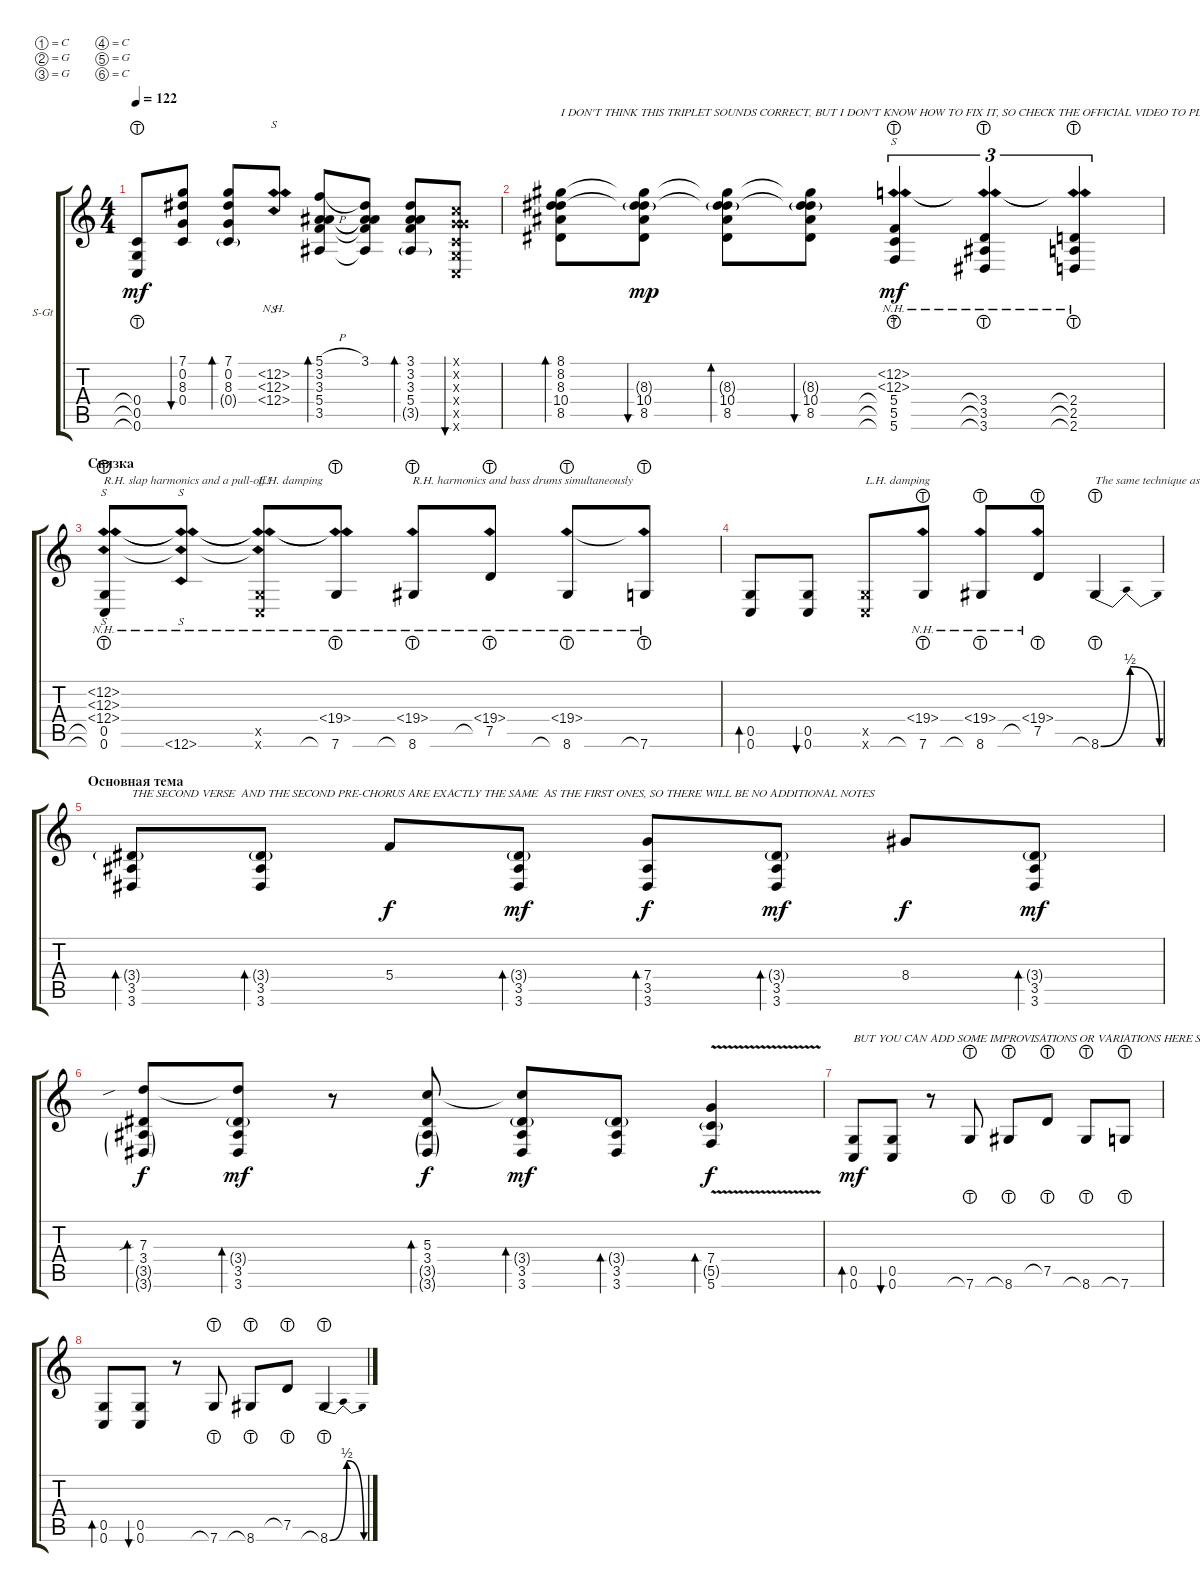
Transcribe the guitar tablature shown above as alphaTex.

\defaultSystemsLayout 4
\bracketExtendMode groupsimilarinstruments
\firstSystemTrackNameOrientation horizontal
\otherSystemsTrackNameOrientation horizontal
\track ("Steel Guitar" "S-Gt") {instrument acousticguitarsteel}
\staff {score tabs}
\tuning (C4 G3 G3 C3 G2 C2)
\ts (4 4)
\tempo 122
\clef g2
\ks c
(0.6{lht} 0.5{lht} 0.4{lht}).8{dy mf} (7.1 8.3 0.2 0.4).8{bu 30} (7.1 8.3 0.2 0.4{g}).8{bd 30} (12.2{nh} 12.3{nh} 12.4{nh}).8{s} (3.5 5.4 3.3 3.2 5.1{h}).8{bd 30} (3.1 3.2{t} 3.3{t} 5.4{t} 3.5{t}).8 (3.5{g} 5.4 3.3 3.2 3.1).8{bd 30} (0.1{x} 0.2{x} 0.3{x} 0.4{x} 0.5{x} 0.6{x}).8{bu 30} |
(8.5 10.4 8.2 8.3 8.1).8{bd 30 txt "I DON'T THINK THIS TRIPLET SOUNDS CORRECT, BUT I DON'T KNOW HOW TO FIX IT, SO CHECK THE OFFICIAL VIDEO TO PLAY IT CORRECTLY!"} (10.4 8.5 8.3{g} 8.1{t} 8.2{t}).8{bu 30 dy mp} (8.5 10.4 8.3{g} 8.2{t} 8.1{t}).8{bd 30} (10.4 8.5 8.3{g} 8.1{t} 8.2{t}).8{bu 30} (12.2{nh} 12.3{nh} 5.4{lht} 5.6{lht} 5.5{lht}).4{s tu (3 2) dy mf} (3.6{lht} 3.5{lht} 3.4{lht} 12.2{nh t} 12.3{nh t}).4{tu (3 2)} (2.6{lht} 2.5{lht} 2.4{lht} 12.2{nh t} 12.3{nh t}).4{tu (3 2)} |
\section ("" "Связка")
(12.2{nh} 12.3{nh} 12.4{nh} 0.6{lht} 0.5{lht}).8{s txt "R.H. slap harmonics and a pull-off!"} (12.6{nh} 12.2{nh t} 12.3{nh t} 12.4{nh t}).8{s} (0.6{x} 0.5{x} 12.2{nh t} 12.3{nh t} 12.4{nh t}).8{txt "L.H. damping"} (7.6{lht} 19.4{nh} 12.2{nh t} 12.3{nh t}).8 (8.6{lht} 19.4{nh}).8{txt "R.H. harmonics and bass drums simultaneously"} (7.5{lht} 19.4{nh}).8 (8.6{lht} 19.4{nh}).8 (7.6{lht} 19.4{nh t}).8 |
(0.6 0.5).8{bd 30} (0.6 0.5).8{bu 30} (0.6{x} 0.5{x}).8{txt "L.H. damping"} (7.6{lht} 19.4{nh}).8 (8.6{lht} 19.4{nh}).8 (7.5{lht} 19.4{nh}).8 8.6{be (bendrelease 0 0 9.6 2 20.4 2 30 0) lht}.4{txt "The same technique as before"} |
\section ("" "Основная тема")
(3.6 3.5 3.4{g}).8{bd 30 txt "THE SECOND VERSE  AND THE SECOND PRE-CHORUS ARE EXACTLY THE SAME  AS THE FIRST ONES, SO THERE WILL BE NO ADDITIONAL NOTES"} (3.5 3.6 3.4{g}).8{bd 30} 5.4.8{dy f} (3.6 3.5 3.4{g}).8{bd 30 dy mf} (3.6 3.5 7.4).8{bd 30 dy f} (3.6 3.4{g} 3.5).8{bd 30 dy mf} 8.4.8{dy f} (3.6 3.5 3.4{g}).8{bd 30 dy mf} |
(3.6{g} 3.5{g} 7.3{sib} 3.4).8{bd 30 dy f} (3.6 3.5 3.4{g} 7.3{t}).8{bd 30 dy mf} r.8 (3.6{g} 3.5{g} 5.3 3.4).8{bd 30 dy f} (3.5 3.6 3.4{g} 5.3{t}).8{bd 30 dy mf} (3.5 3.6 3.4{g}).8{bd 30} (7.4 5.5{g} 5.6{v}).4{bd 30 dy f} |
(0.6 0.5).8{bd 30 txt "BUT YOU CAN ADD SOME IMPROVISATIONS OR VARIATIONS HERE SO IT WOULDN'T BE SO BORING TO PLAY IT ALL AGAIN" dy mf} (0.6 0.5).8{bu 30} r.8 7.6{lht}.8 8.6{lht}.8 7.5{lht}.8 8.6{lht}.8 7.6{lht}.8 |
(0.6 0.5).8{bd 30} (0.6 0.5).8{bu 30} r.8 7.6{lht}.8 8.6{lht}.8 7.5{lht}.8 8.6{be (bendrelease 0 0 9.6 2 20.4 2 30 0) lht}.4
